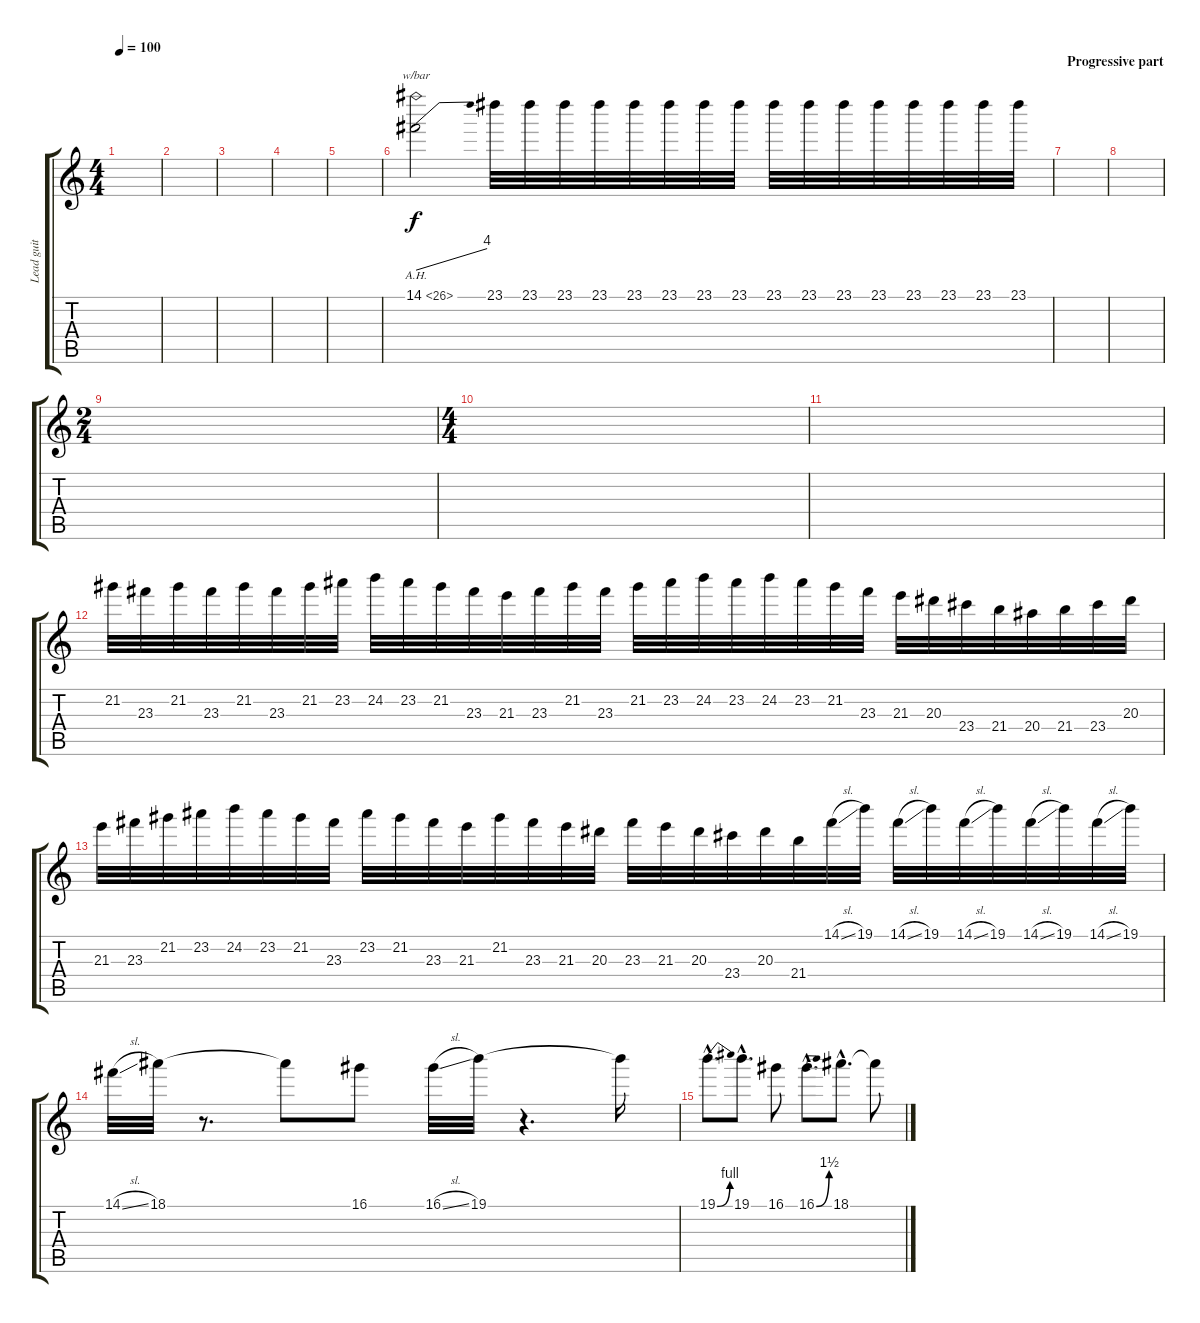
\track ("Lead guit 2" "Lead guit ") {instrument distortionguitar}
\staff {score tabs}
\tuning (E4 B3 G3 D3 A2 E2) {hide}
\ts (4 4)
\tempo 100
\clef g2
\ks c
|
|
|
|
|
14.1{ah 12}.2{tbe (dive default 0 0 60 16)} 23.1.32 23.1.32 23.1.32 23.1.32 23.1.32 23.1.32 23.1.32 23.1.32 23.1.32 23.1.32 23.1.32 23.1.32 23.1.32 23.1.32 23.1.32 23.1.32 |
\section ("" "Progressive part")
|
|
\ts (2 4)
|
\ts (4 4)
|
|
21.2.32 23.3.32 21.2.32 23.3.32 21.2.32 23.3.32 21.2.32 23.2.32 24.2.32 23.2.32 21.2.32 23.3.32 21.3.32 23.3.32 21.2.32 23.3.32 21.2.32 23.2.32 24.2.32 23.2.32 24.2.32 23.2.32 21.2.32 23.3.32 21.3.32 20.3.32 23.4.32 21.4.32 20.4.32 21.4.32 23.4.32 20.3.32 |
21.3.32 23.3.32 21.2.32 23.2.32 24.2.32 23.2.32 21.2.32 23.3.32 23.2.32 21.2.32 23.3.32 21.3.32 21.2.32 23.3.32 21.3.32 20.3.32 23.3.32 21.3.32 20.3.32 23.4.32 20.3.32 21.4.32 14.1{sl}.32 19.1.32 14.1{sl}.32 19.1.32 14.1{sl}.32 19.1.32 14.1{sl}.32 19.1.32 14.1{sl}.32 19.1.32 |
14.1{sl}.32 18.1.32 r.8{d} 18.1{t}.8 16.1.8 16.1{sl}.32 19.1.32 r.4{d} 19.1{t}.16 |
19.1{be (bend 0 0 60 4) hac}.8{d} 19.1{hac}.8{d} 16.1.8 16.1{be (bend 0 0 60 6) hac}.8{d} 18.1{hac}.8{d} 18.1{t}.8
